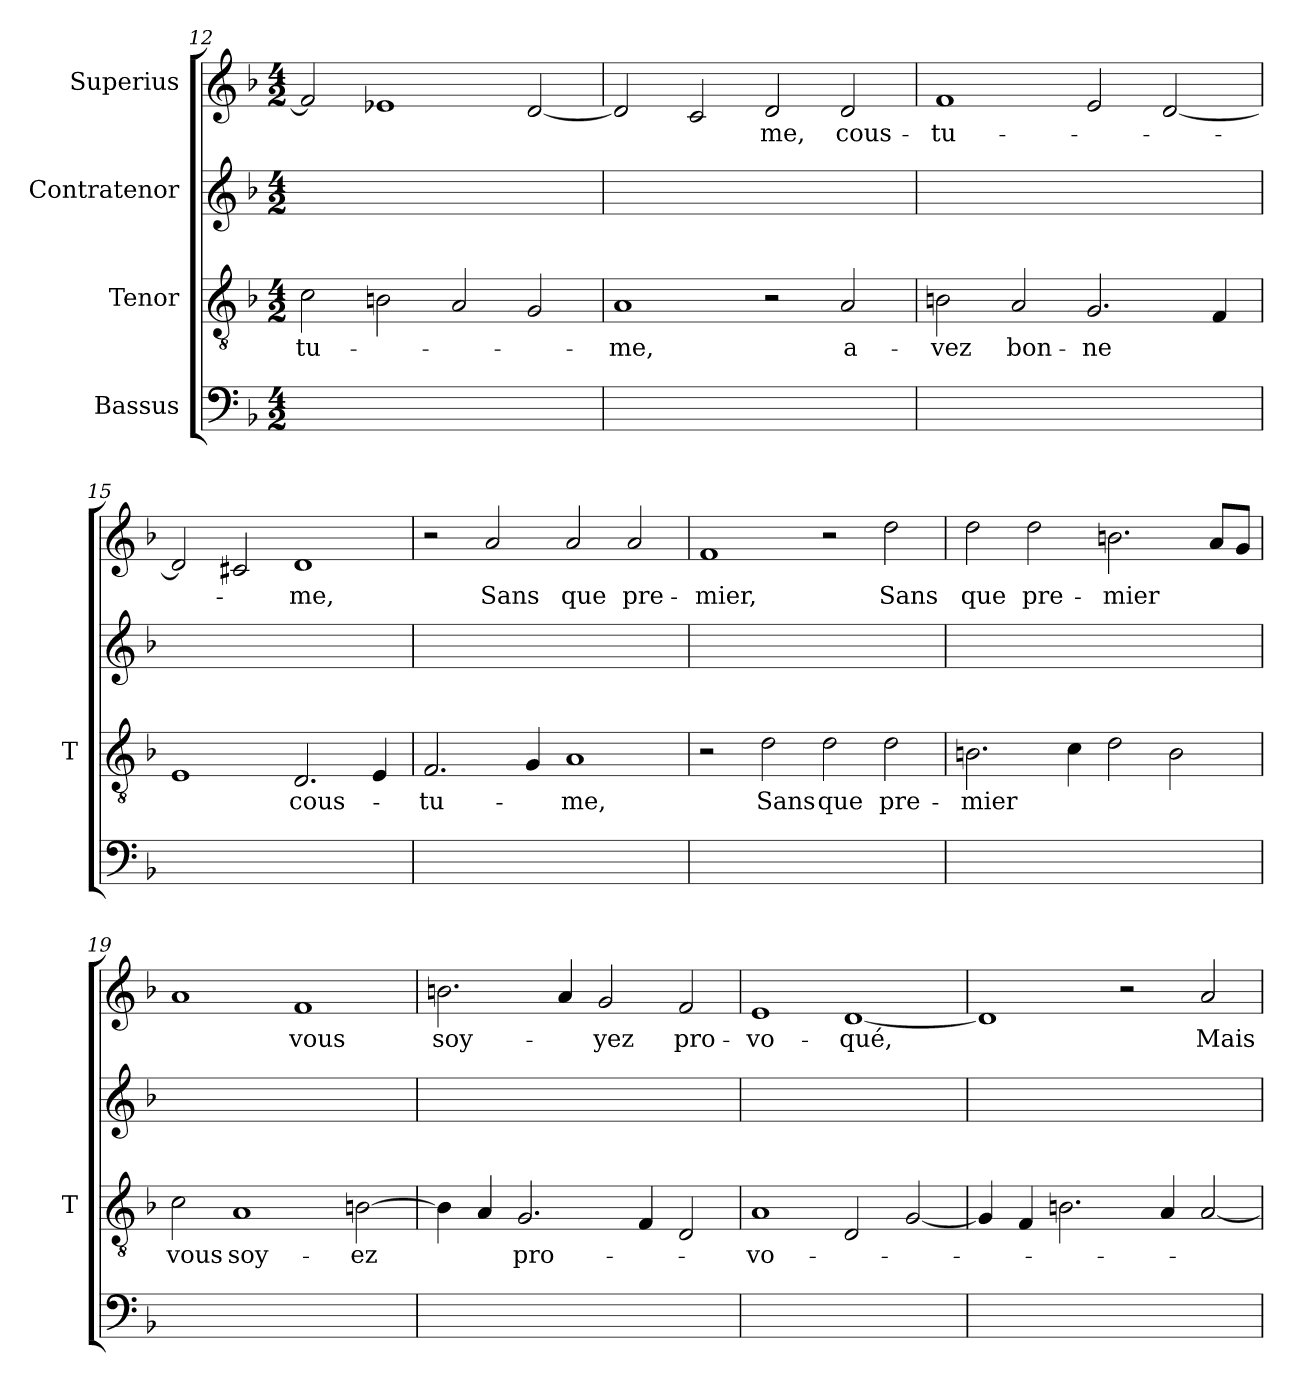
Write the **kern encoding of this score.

**kern	**kern	**text	**kern	**kern	**text
*part4	*part3	*part3	*part2	*part1	*part1
*staff4	*staff3	*staff3	*staff2	*staff1	*staff1
*I"Bassus	*I"Tenor	*	*I"Contratenor	*I"Superius	*
*	*I'T	*	*	*	*
*clefF4	*clefGv2	*	*clefG2	*clefG2	*
*k[b-]	*k[b-]	*	*k[b-]	*k[b-]	*
*M4/2	*M4/2	*	*M4/2	*M4/2	*
=12	=12	=12	=12	=12	=12
0ryy	2c	tu-	0ryy	2f]	.
.	2B	.	.	1e-X	.
.	2A	.	.	.	.
.	2G	.	.	[2d	.
=13	=13	=13	=13	=13	=13
0ryy	1A	-me,	0ryy	2d]	.
.	.	.	.	2c	.
.	2r	.	.	2d	-me,
.	2A	a-	.	2d	cous-
=14	=14	=14	=14	=14	=14
0ryy	2B	-vez	0ryy	1f	tu-
.	2A	bon-	.	.	.
.	2.G	-ne	.	2e	.
.	.	.	.	[2d	.
.	4F	.	.	.	.
=15	=15	=15	=15	=15	=15
0ryy	1E	.	0ryy	2d]	.
.	.	.	.	2c#X	.
.	2.D	cous-	.	1d	-me,
.	4E	.	.	.	.
=16	=16	=16	=16	=16	=16
0ryy	2.F	tu-	0ryy	2r	.
.	.	.	.	2a	-Sans
.	4G	.	.	.	.
.	1A	-me,	.	2a	-que
.	.	.	.	2a	pre-
=17	=17	=17	=17	=17	=17
0ryy	2r	.	0ryy	1f	-mier,
.	2d	-Sans	.	.	.
.	2d	-que	.	2r	.
.	2d	pre-	.	2dd	-Sans
=18	=18	=18	=18	=18	=18
0ryy	2.B	-mier	0ryy	2dd	-que
.	.	.	.	2dd	pre-
.	4c	.	.	.	.
.	2d	.	.	2.b	-mier
.	2B	.	.	.	.
.	.	.	.	8aL	.
.	.	.	.	8gJ	.
=19	=19	=19	=19	=19	=19
0ryy	2c	-vous	0ryy	1a	.
.	1A	soy-	.	.	.
.	.	.	.	1f	-vous
.	[2B	-ez	.	.	.
=20	=20	=20	=20	=20	=20
0ryy	4B]	.	0ryy	2.b	soy-
.	4A	.	.	.	.
.	2.G	pro-	.	.	.
.	.	.	.	4a	.
.	.	.	.	2g	-yez
.	4F	.	.	.	.
.	2D	.	.	2f	pro-
=21	=21	=21	=21	=21	=21
0ryy	1A	vo-	0ryy	1e	vo-
.	2D	.	.	[1d	-qué,
.	[2G	.	.	.	.
=22	=22	=22	=22	=22	=22
0ryy	4G]	.	0ryy	1d]	.
.	4F	.	.	.	.
.	2.B	.	.	.	.
.	.	.	.	2r	.
.	4A	.	.	.	.
.	[2A	.	.	2a	-Mais
=	=	=	=	=	=
*-	*-	*-	*-	*-	*-
